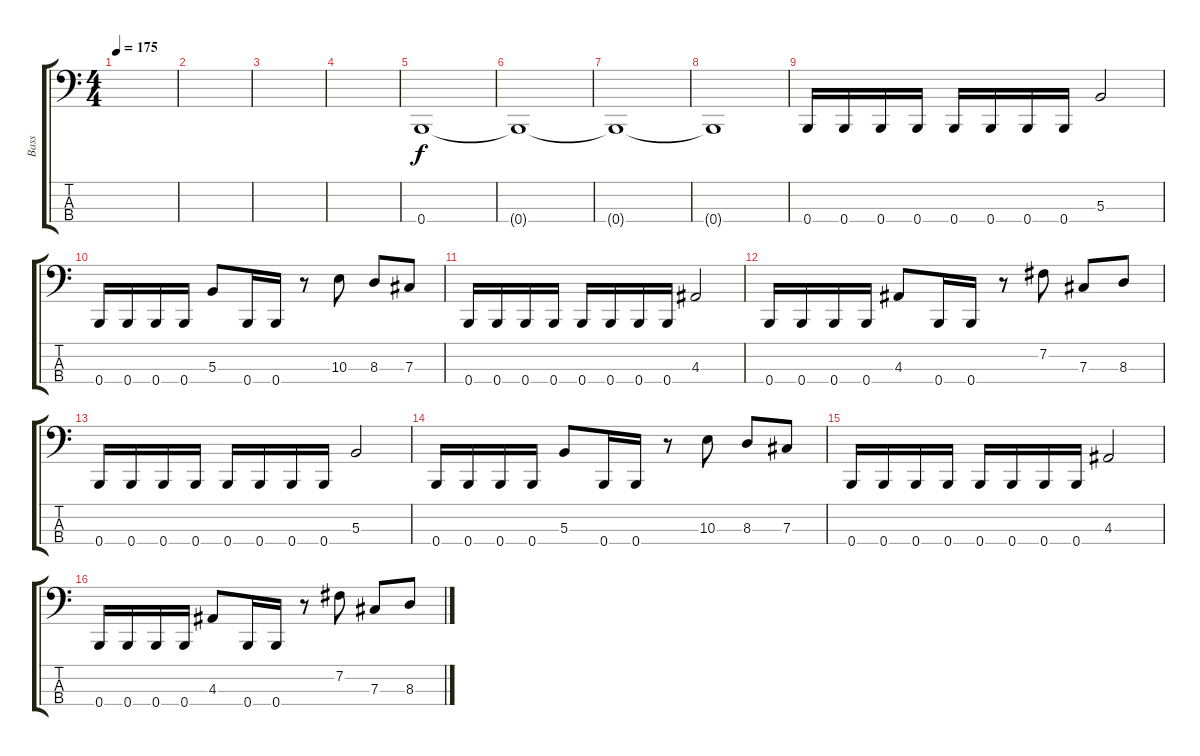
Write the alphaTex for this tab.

\track ("Bass" "Bass") {instrument electricbassfinger}
\staff {score tabs}
\tuning (E2 B1 Gb1 B0) {hide}
\ts (4 4)
\tempo 175
\clef f4
\ks c
|
|
|
|
0.4.1 |
0.4{t}.1 |
0.4{t}.1 |
0.4{t}.1 |
0.4.16 0.4.16 0.4.16 0.4.16 0.4.16 0.4.16 0.4.16 0.4.16 5.3.2 |
0.4.16 0.4.16 0.4.16 0.4.16 5.3.8 0.4.16 0.4.16 r.8 10.3.8 8.3.8 7.3.8 |
0.4.16 0.4.16 0.4.16 0.4.16 0.4.16 0.4.16 0.4.16 0.4.16 4.3.2 |
0.4.16 0.4.16 0.4.16 0.4.16 4.3.8 0.4.16 0.4.16 r.8 7.2.8 7.3.8 8.3.8 |
0.4.16 0.4.16 0.4.16 0.4.16 0.4.16 0.4.16 0.4.16 0.4.16 5.3.2 |
0.4.16 0.4.16 0.4.16 0.4.16 5.3.8 0.4.16 0.4.16 r.8 10.3.8 8.3.8 7.3.8 |
0.4.16 0.4.16 0.4.16 0.4.16 0.4.16 0.4.16 0.4.16 0.4.16 4.3.2 |
0.4.16 0.4.16 0.4.16 0.4.16 4.3.8 0.4.16 0.4.16 r.8 7.2.8 7.3.8 8.3.8
